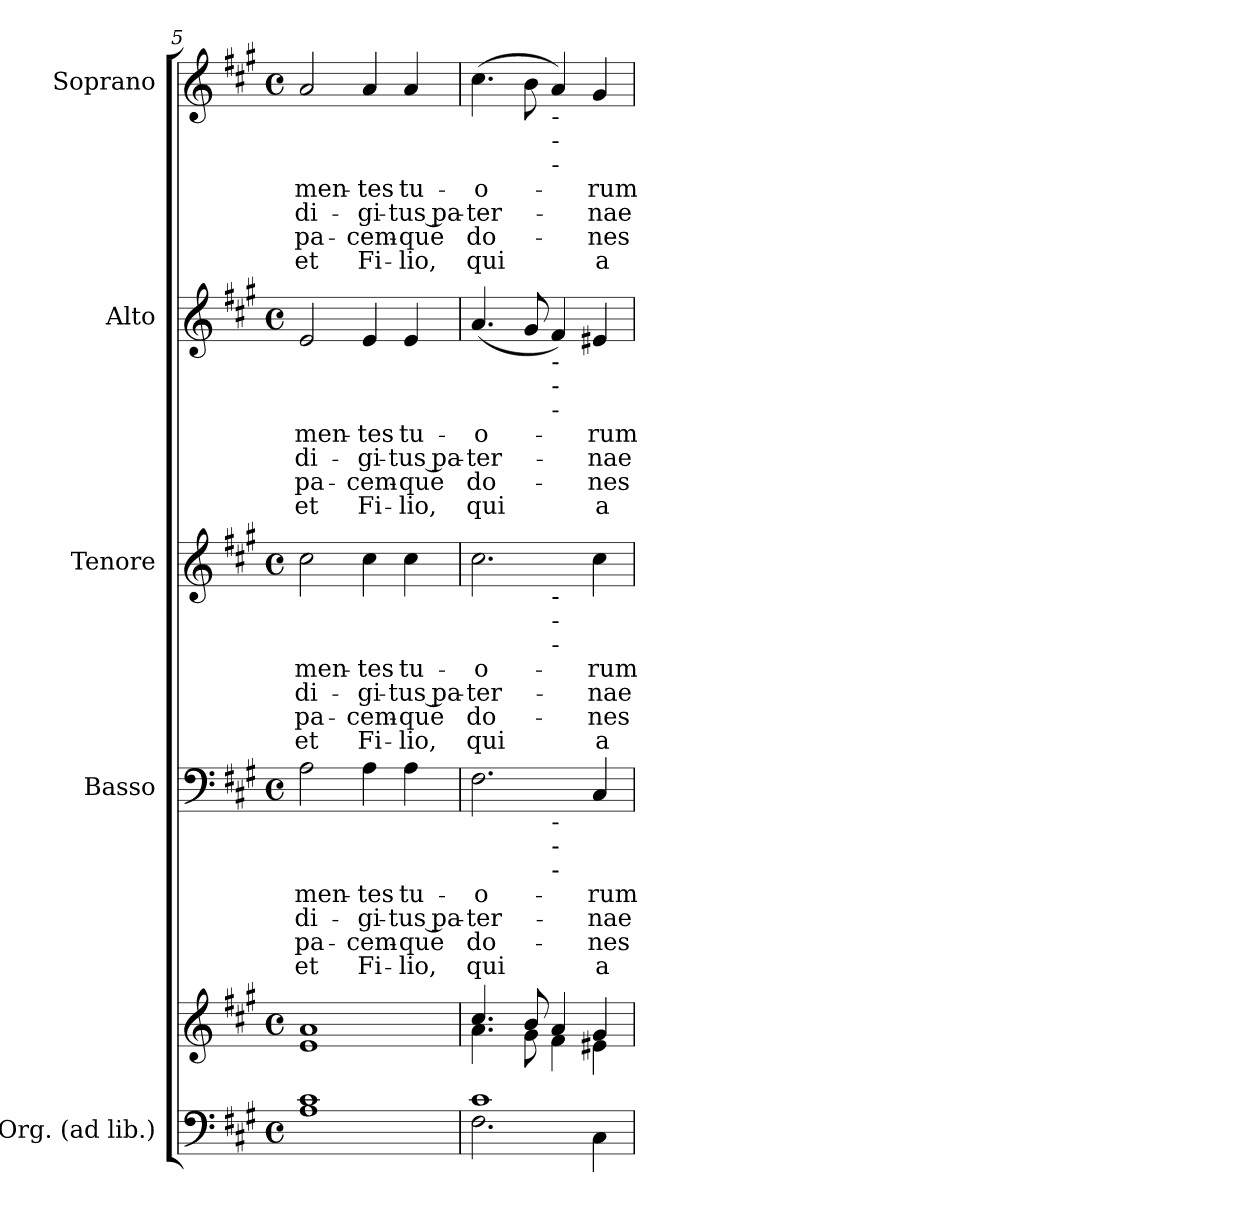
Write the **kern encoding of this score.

**kern	**kern	**kern	**text	**text	**text	**text	**kern	**text	**text	**text	**text	**kern	**text	**text	**text	**text	**kern	**text	**text	**text	**text
*part5	*part5	*part4	*part4	*part4	*part4	*part4	*part3	*part3	*part3	*part3	*part3	*part2	*part2	*part2	*part2	*part2	*part1	*part1	*part1	*part1	*part1
*staff6	*staff5	*staff4	*staff4	*staff4	*staff4	*staff4	*staff3	*staff3	*staff3	*staff3	*staff3	*staff2	*staff2	*staff2	*staff2	*staff2	*staff1	*staff1	*staff1	*staff1	*staff1
*I"Org. (ad lib.)	*	*I"Basso	*	*	*	*	*I"Tenore	*	*	*	*	*I"Alto	*	*	*	*	*I"Soprano	*	*	*	*
*I'Org.	*	*I'B.	*	*	*	*	*I'T.	*	*	*	*	*I'A.	*	*	*	*	*I'S.	*	*	*	*
*clefF4	*clefG2	*clefF4	*	*	*	*	*clefG2	*	*	*	*	*clefG2	*	*	*	*	*clefG2	*	*	*	*
*	*	*	*	*	*	*	*ITrd7c12	*	*	*	*	*	*	*	*	*	*	*	*	*	*
*k[f#c#g#]	*k[f#c#g#]	*k[f#c#g#]	*	*	*	*	*k[f#c#g#]	*	*	*	*	*k[f#c#g#]	*	*	*	*	*k[f#c#g#]	*	*	*	*
*A:	*A:	*A:	*	*	*	*	*A:	*	*	*	*	*A:	*	*	*	*	*A:	*	*	*	*
*M4/4	*M4/4	*M4/4	*	*	*	*	*M4/4	*	*	*	*	*M4/4	*	*	*	*	*M4/4	*	*	*	*
*met(c)	*met(c)	*met(c)	*	*	*	*	*met(c)	*	*	*	*	*met(c)	*	*	*	*	*met(c)	*	*	*	*
=5	=5	=5	=5	=5	=5	=5	=5	=5	=5	=5	=5	=5	=5	=5	=5	=5	=5	=5	=5	=5	=5
!	!	!	!LO:LY:b:color=#000000	!LO:LY:b:color=#000000	!LO:LY:b:color=#000000	!LO:LY:b:color=#000000	!	!	!	!	!	!	!	!	!	!	!	!	!	!	!
!	!	!	!	!	!	!	!	!LO:LY:b:color=#000000	!LO:LY:b:color=#000000	!LO:LY:b:color=#000000	!LO:LY:b:color=#000000	!	!	!	!	!	!	!	!	!	!
!	!	!	!	!	!	!	!	!	!	!	!	!	!LO:LY:b:color=#000000	!LO:LY:b:color=#000000	!LO:LY:b:color=#000000	!LO:LY:b:color=#000000	!	!	!	!	!
!	!	!	!	!	!	!	!	!	!	!	!	!	!	!	!	!	!	!LO:LY:b:color=#000000	!LO:LY:b:color=#000000	!LO:LY:b:color=#000000	!LO:LY:b:color=#000000
1Ai 1c#i	1ei 1ai	2Ai\	men-	di-	pa-	et	2c#i\	men-	di-	pa-	et	2ei/	men-	di-	pa-	et	2ai/	men-	di-	pa-	et
!	!	!	!LO:LY:b:color=#000000	!LO:LY:b:color=#000000	!LO:LY:b:color=#000000	!LO:LY:b:color=#000000	!	!	!	!	!	!	!	!	!	!	!	!	!	!	!
!	!	!	!	!	!	!	!	!LO:LY:b:color=#000000	!LO:LY:b:color=#000000	!LO:LY:b:color=#000000	!LO:LY:b:color=#000000	!	!	!	!	!	!	!	!	!	!
!	!	!	!	!	!	!	!	!	!	!	!	!	!LO:LY:b:color=#000000	!LO:LY:b:color=#000000	!LO:LY:b:color=#000000	!LO:LY:b:color=#000000	!	!	!	!	!
!	!	!	!	!	!	!	!	!	!	!	!	!	!	!	!	!	!	!LO:LY:b:color=#000000	!LO:LY:b:color=#000000	!LO:LY:b:color=#000000	!LO:LY:b:color=#000000
.	.	4Ai\	-tes	-gi-	-cem-	Fi-	4c#i\	-tes	-gi-	-cem-	Fi-	4ei/	-tes	-gi-	-cem-	Fi-	4ai/	-tes	-gi-	-cem-	Fi-
!	!	!	!LO:LY:b:color=#000000	!LO:LY:b:color=#000000	!LO:LY:b:color=#000000	!LO:LY:b:color=#000000	!	!	!	!	!	!	!	!	!	!	!	!	!	!	!
!	!	!	!	!	!	!	!	!LO:LY:b:color=#000000	!LO:LY:b:color=#000000	!LO:LY:b:color=#000000	!LO:LY:b:color=#000000	!	!	!	!	!	!	!	!	!	!
!	!	!	!	!	!	!	!	!	!	!	!	!	!LO:LY:b:color=#000000	!LO:LY:b:color=#000000	!LO:LY:b:color=#000000	!LO:LY:b:color=#000000	!	!	!	!	!
!	!	!	!	!	!	!	!	!	!	!	!	!	!	!	!	!	!	!LO:LY:b:color=#000000	!LO:LY:b:color=#000000	!LO:LY:b:color=#000000	!LO:LY:b:color=#000000
.	.	4Ai\	tu-	-tus pa-	-que	-lio,	4c#i\	tu-	-tus pa-	-que	-lio,	4ei/	tu-	-tus pa-	-que	-lio,	4ai/	tu-	-tus pa-	-que	-lio,
=6	=6	=6	=6	=6	=6	=6	=6	=6	=6	=6	=6	=6	=6	=6	=6	=6	=6	=6	=6	=6	=6
*^	*^	*	*	*	*	*	*	*	*	*	*	*	*	*	*	*	*	*	*	*	*
!	!	!	!	!	!LO:LY:b:color=#000000	!LO:LY:b:color=#000000	!LO:LY:b:color=#000000	!LO:LY:b:color=#000000	!	!	!	!	!	!	!	!	!	!	!	!	!	!	!
!	!	!	!	!	!	!	!	!	!	!LO:LY:b:color=#000000	!LO:LY:b:color=#000000	!LO:LY:b:color=#000000	!LO:LY:b:color=#000000	!	!	!	!	!	!	!	!	!	!
!	!	!	!	!	!	!	!	!	!	!	!	!	!	!	!LO:LY:b:color=#000000	!LO:LY:b:color=#000000	!LO:LY:b:color=#000000	!LO:LY:b:color=#000000	!	!	!	!	!
!	!	!	!	!	!	!	!	!	!	!	!	!	!	!	!	!	!	!	!	!LO:LY:b:color=#000000	!LO:LY:b:color=#000000	!LO:LY:b:color=#000000	!LO:LY:b:color=#000000
*	*	*	*	*^	*	*	*	*	*^	*	*	*	*	*	*	*	*	*	*	*	*	*	*
1c#i	2.F#i\	4.cc#i/	4.ai\	2.F#i\	2ryy	-o-	-ter-	do-	qui	2.c#i\	2ryy	-o-	-ter-	do-	qui	(4.ai/	-o-	-ter-	do-	qui	(4.cc#i\	-o-	-ter-	do-	qui
.	.	8bi/	8g#i\	.	.	.	.	.	.	.	.	.	.	.	.	8g#i/	.	.	.	.	8bi\	.	.	.	.
!	!	!	!	!	!	!	!	!	!	!	!	!	!	!	!	!	!	!	!	!	!LO:TX:b:t=-	!	!	!	!
!	!	!	!	!	!	!	!	!	!	!	!	!	!	!	!	!	!	!	!	!	!LO:TX:b:t=-	!	!	!	!
!	!	!	!	!	!	!	!	!	!	!	!	!	!	!	!	!	!	!	!	!	!LO:TX:b:t=-	!	!	!	!
!	!	!	!	!	!	!	!	!	!	!	!	!	!	!	!	!LO:TX:b:t=-	!	!	!	!	!	!	!	!	!
!	!	!	!	!	!	!	!	!	!	!	!	!	!	!	!	!LO:TX:b:t=-	!	!	!	!	!	!	!	!	!
!	!	!	!	!	!	!	!	!	!	!	!	!	!	!	!	!LO:TX:b:t=-	!	!	!	!	!	!	!	!	!
!	!	!	!	!	!	!	!	!	!	!	!LO:TX:b:t=-	!	!	!	!	!	!	!	!	!	!	!	!	!	!
!	!	!	!	!	!	!	!	!	!	!	!LO:TX:b:t=-	!	!	!	!	!	!	!	!	!	!	!	!	!	!
!	!	!	!	!	!	!	!	!	!	!	!LO:TX:b:t=-	!	!	!	!	!	!	!	!	!	!	!	!	!	!
!	!	!	!	!	!LO:TX:b:t=-	!	!	!	!	!	!	!	!	!	!	!	!	!	!	!	!	!	!	!	!
!	!	!	!	!	!LO:TX:b:t=-	!	!	!	!	!	!	!	!	!	!	!	!	!	!	!	!	!	!	!	!
!	!	!	!	!	!LO:TX:b:t=-	!	!	!	!	!	!	!	!	!	!	!	!	!	!	!	!	!	!	!	!
.	.	4ai/	4f#i\	.	2ryy	.	.	.	.	.	2ryy	.	.	.	.	4f#i/)	.	.	.	.	4ai/)	.	.	.	.
!	!	!	!	!	!	!LO:LY:b:color=#000000	!LO:LY:b:color=#000000	!LO:LY:b:color=#000000	!LO:LY:b:color=#000000	!	!	!	!	!	!	!	!	!	!	!	!	!	!	!	!
!	!	!	!	!	!	!	!	!	!	!	!	!LO:LY:b:color=#000000	!LO:LY:b:color=#000000	!LO:LY:b:color=#000000	!LO:LY:b:color=#000000	!	!	!	!	!	!	!	!	!	!
!	!	!	!	!	!	!	!	!	!	!	!	!	!	!	!	!	!LO:LY:b:color=#000000	!LO:LY:b:color=#000000	!LO:LY:b:color=#000000	!LO:LY:b:color=#000000	!	!	!	!	!
!	!	!	!	!	!	!	!	!	!	!	!	!	!	!	!	!	!	!	!	!	!	!LO:LY:b:color=#000000	!LO:LY:b:color=#000000	!LO:LY:b:color=#000000	!LO:LY:b:color=#000000
.	4C#i\	4g#i/	4e#Xi\	4C#i/	.	-rum	-nae	-nes	a	4c#i\	.	-rum	-nae	-nes	a	4e#Xi/	-rum	-nae	-nes	a	4g#i/	-rum	-nae	-nes	a
*v	*v	*	*	*v	*v	*	*	*	*	*v	*v	*	*	*	*	*	*	*	*	*	*	*	*	*	*
*	*v	*v	*	*	*	*	*	*	*	*	*	*	*	*	*	*	*	*	*	*	*	*
=	=	=	=	=	=	=	=	=	=	=	=	=	=	=	=	=	=	=	=	=	=
*-	*-	*-	*-	*-	*-	*-	*-	*-	*-	*-	*-	*-	*-	*-	*-	*-	*-	*-	*-	*-	*-
